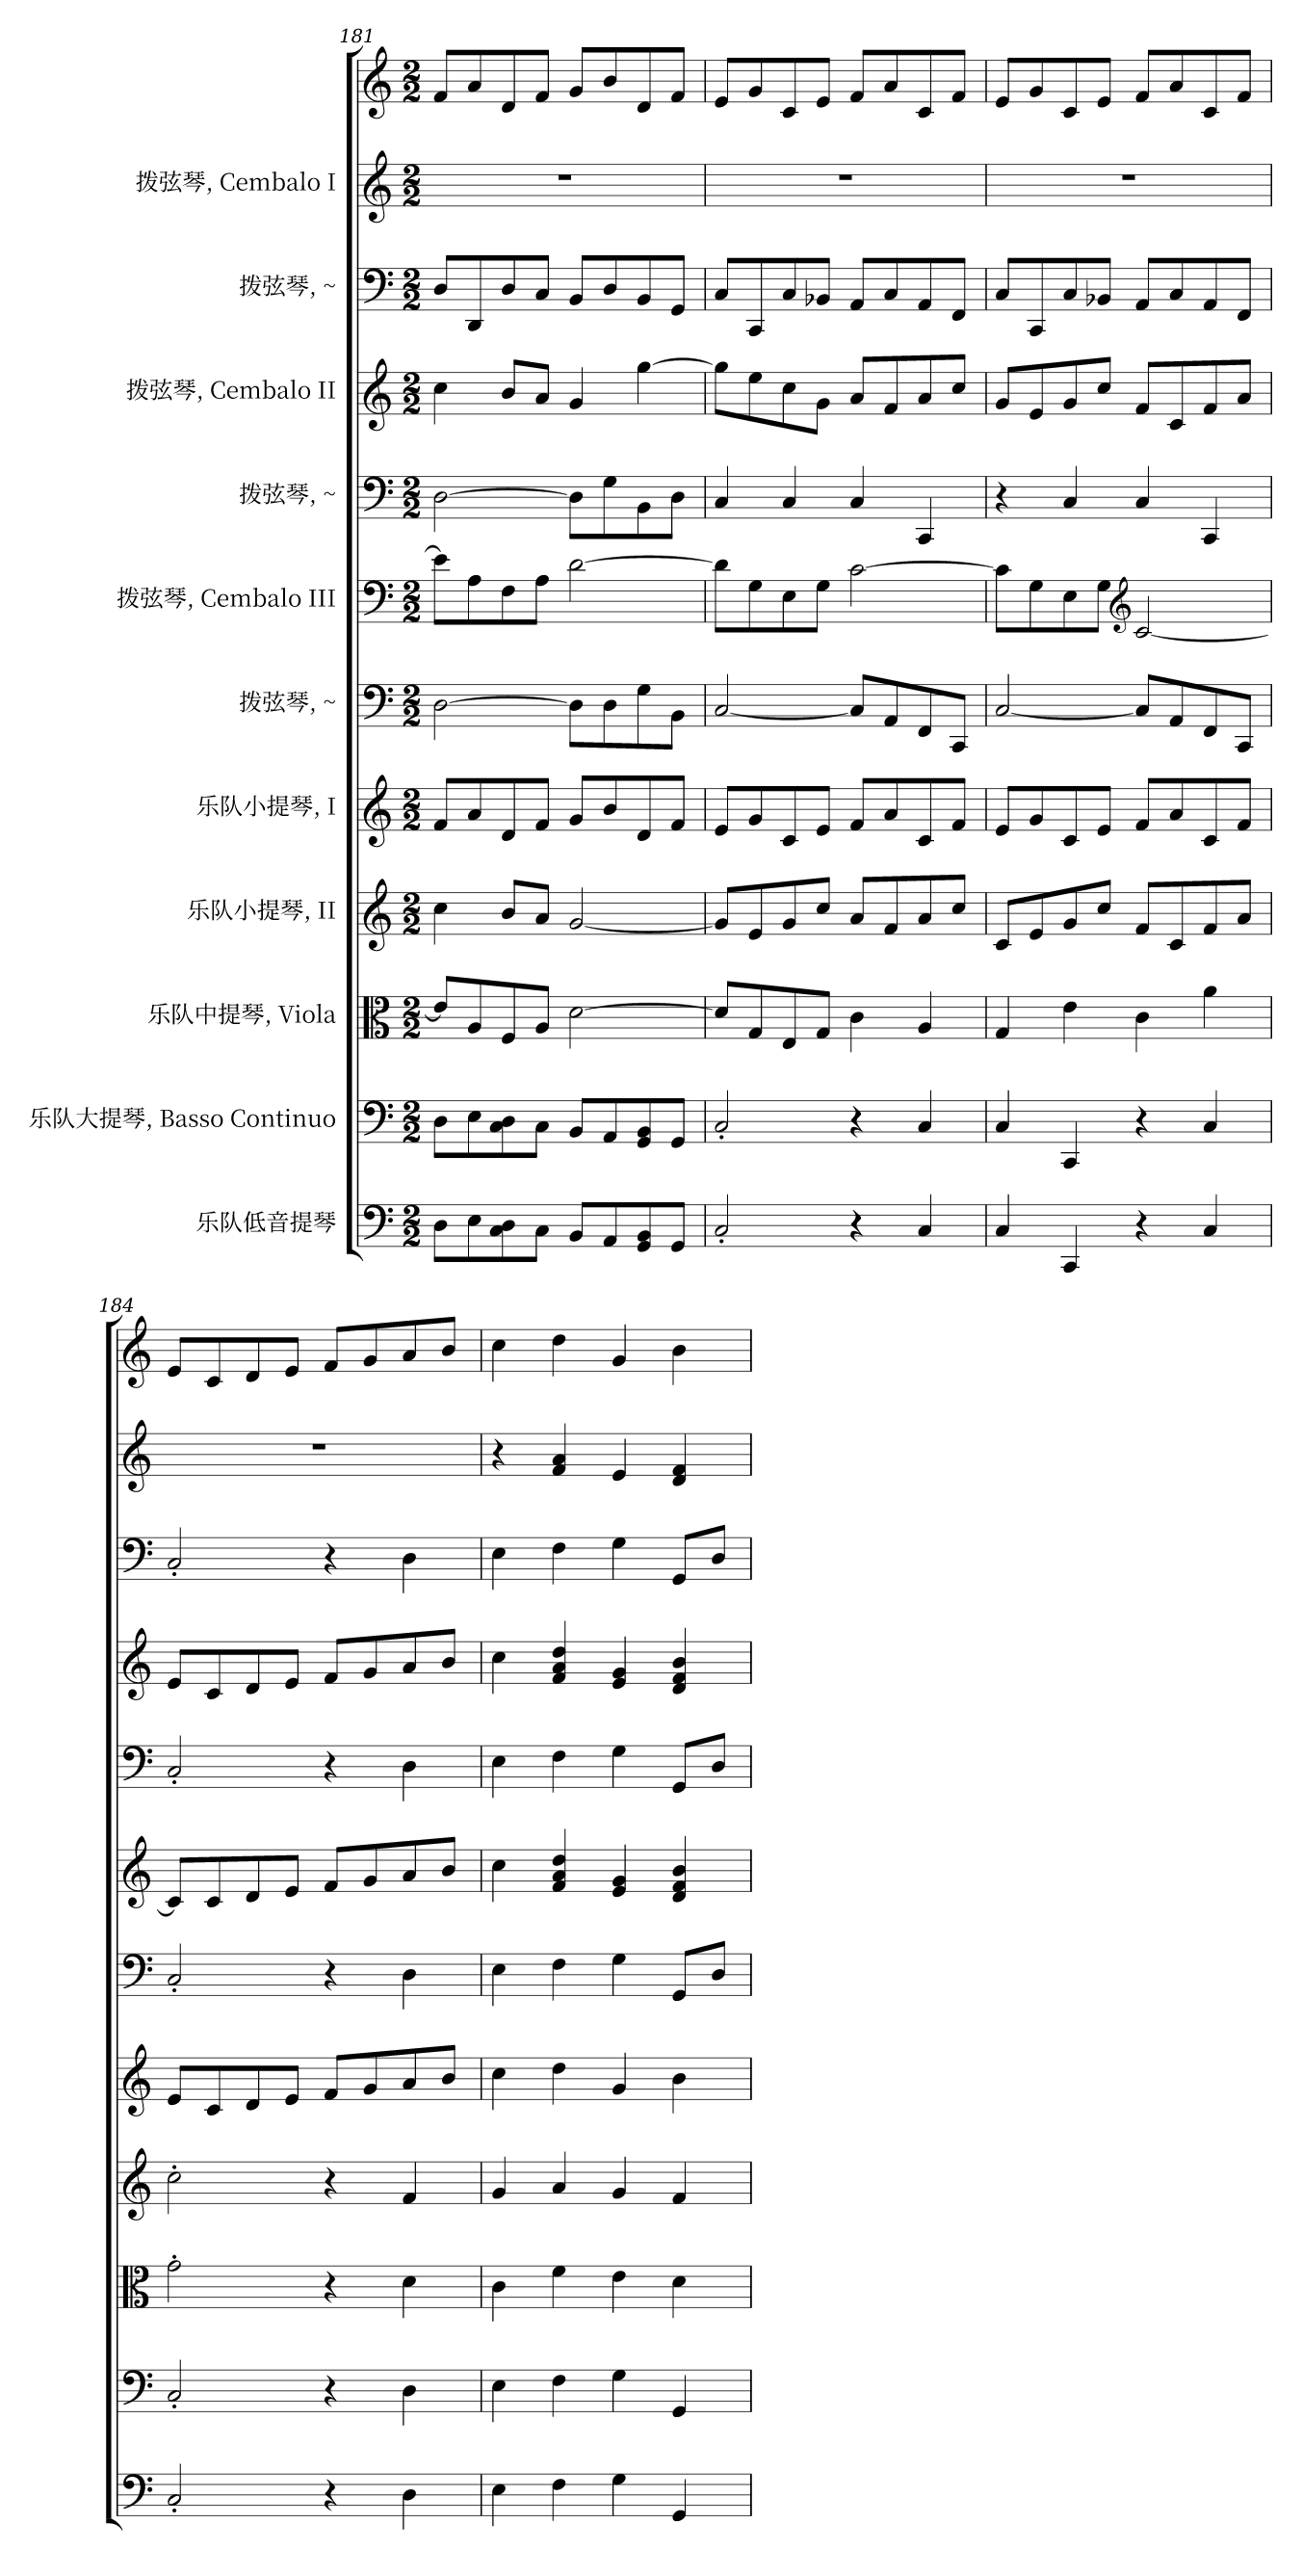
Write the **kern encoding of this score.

**kern	**kern	**kern	**kern	**kern	**kern	**kern	**kern	**kern	**kern	**kern	**kern
*part11	*part10	*part9	*part8	*part7	*part6	*part5	*part4	*part3	*part2	*part1	*part1
*staff12	*staff11	*staff10	*staff9	*staff8	*staff7	*staff6	*staff5	*staff4	*staff3	*staff2	*staff1
*I"乐队低音提琴	*I"乐队大提琴, Basso Continuo	*I"乐队中提琴, Viola	*I"乐队小提琴, II	*I"乐队小提琴, I	*I"拨弦琴, ~	*I"拨弦琴, Cembalo III	*I"拨弦琴, ~	*I"拨弦琴, Cembalo II	*I"拨弦琴, ~	*I"拨弦琴, Cembalo I	*
!!LO:PB:g=z
*clefF4	*clefF4	*clefC3	*clefG2	*clefG2	*clefF4	*clefF4	*clefF4	*clefG2	*clefF4	*clefG2	*clefG2
*ITrd7c12	*	*	*	*	*	*	*	*	*	*	*
*k[]	*k[]	*k[]	*k[]	*k[]	*k[]	*k[]	*k[]	*k[]	*k[]	*k[]	*k[]
*M2/2	*M2/2	*M2/2	*M2/2	*M2/2	*M2/2	*M2/2	*M2/2	*M2/2	*M2/2	*M2/2	*M2/2
=181	=181	=181	=181	=181	=181	=181	=181	=181	=181	=181	=181
8DD\L	8D\L	8e/L]	4cc\	8f/L	[2D\	8e\L]	[2D\	4cc\	8D/L	1r	8f/L
8EE\	8E\	8A/	.	8a/	.	8A\	.	.	8DD/	.	8a/
8CC\ 8DD\	8C\ 8D\	8F/	8b/L	8d/	.	8F\	.	8b/L	8D/	.	8d/
8CC\J	8C\J	8A/J	8a/J	8f/J	.	8A\J	.	8a/J	8C/J	.	8f/J
8BBB/L	8BB/L	[2d\	[2g/	8g/L	8D\L]	[2d\	8D\L]	4g/	8BB/L	.	8g/L
8AAA/	8AA/	.	.	8b/	8D\	.	8G\	.	8D/	.	8b/
8GGG/ 8BBB/	8GG/ 8BB/	.	.	8d/	8G\	.	8BB\	[4gg\	8BB/	.	8d/
8GGG/J	8GG/J	.	.	8f/J	8BB\J	.	8D\J	.	8GG/J	.	8f/J
=182	=182	=182	=182	=182	=182	=182	=182	=182	=182	=182	=182
2CC'/	2C'/	8d/L]	8g/L]	8e/L	[2C/	8d\L]	4C/	8gg\L]	8C/L	1r	8e/L
.	.	8G/	8e/	8g/	.	8G\	.	8ee\	8CC/	.	8g/
.	.	8E/	8g/	8c/	.	8E\	4C/	8cc\	8C/	.	8c/
.	.	8G/J	8cc/J	8e/J	.	8G\J	.	8g\J	8BB-X/J	.	8e/J
4r	4r	4c\	8a/L	8f/L	8C/L]	[2c\	4C/	8a/L	8AA/L	.	8f/L
.	.	.	8f/	8a/	8AA/	.	.	8f/	8C/	.	8a/
4CC/	4C/	4A/	8a/	8c/	8FF/	.	4CC/	8a/	8AA/	.	8c/
.	.	.	8cc/J	8f/J	8CC/J	.	.	8cc/J	8FF/J	.	8f/J
=183	=183	=183	=183	=183	=183	=183	=183	=183	=183	=183	=183
4CC/	4C/	4G/	8c/L	8e/L	[2C/	8c\L]	4r	8g/L	8C/L	1r	8e/L
.	.	.	8e/	8g/	.	8G\	.	8e/	8CC/	.	8g/
4CCC/	4CC/	4e\	8g/	8c/	.	8E\	4C/	8g/	8C/	.	8c/
.	.	.	8cc/J	8e/J	.	8G\J	.	8cc/J	8BB-X/J	.	8e/J
*	*	*	*	*	*	*clefG2	*	*	*	*	*
4r	4r	4c\	8f/L	8f/L	8C/L]	[2c/	4C/	8f/L	8AA/L	.	8f/L
.	.	.	8c/	8a/	8AA/	.	.	8c/	8C/	.	8a/
4CC/	4C/	4a\	8f/	8c/	8FF/	.	4CC/	8f/	8AA/	.	8c/
.	.	.	8a/J	8f/J	8CC/J	.	.	8a/J	8FF/J	.	8f/J
=184	=184	=184	=184	=184	=184	=184	=184	=184	=184	=184	=184
2CC'/	2C'/	2g'\	2cc'\	8e/L	2C'/	8c/L]	2C'/	8e/L	2C'/	1r	8e/L
.	.	.	.	8c/	.	8c/	.	8c/	.	.	8c/
.	.	.	.	8d/	.	8d/	.	8d/	.	.	8d/
.	.	.	.	8e/J	.	8e/J	.	8e/J	.	.	8e/J
4r	4r	4r	4r	8f/L	4r	8f/L	4r	8f/L	4r	.	8f/L
.	.	.	.	8g/	.	8g/	.	8g/	.	.	8g/
4DD\	4D\	4d\	4f/	8a/	4D\	8a/	4D\	8a/	4D\	.	8a/
.	.	.	.	8b/J	.	8b/J	.	8b/J	.	.	8b/J
!!LO:PB:g=z
=185	=185	=185	=185	=185	=185	=185	=185	=185	=185	=185	=185
4EE\	4E\	4c\	4g/	4cc\	4E\	4cc\	4E\	4cc\	4E\	4r	4cc\
4FF\	4F\	4f\	4a/	4dd\	4F\	4f/ 4a/ 4dd/	4F\	4f/ 4a/ 4dd/	4F\	4f/ 4a/	4dd\
4GG\	4G\	4e\	4g/	4g/	4G\	4e/ 4g/	4G\	4e/ 4g/	4G\	4e/	4g/
4GGG/	4GG/	4d\	4f/	4b\	8GG/L	4d/ 4f/ 4b/	8GG/L	4d/ 4f/ 4b/	8GG/L	4d/ 4f/	4b\
.	.	.	.	.	8D/J	.	8D/J	.	8D/J	.	.
=	=	=	=	=	=	=	=	=	=	=	=
*-	*-	*-	*-	*-	*-	*-	*-	*-	*-	*-	*-
